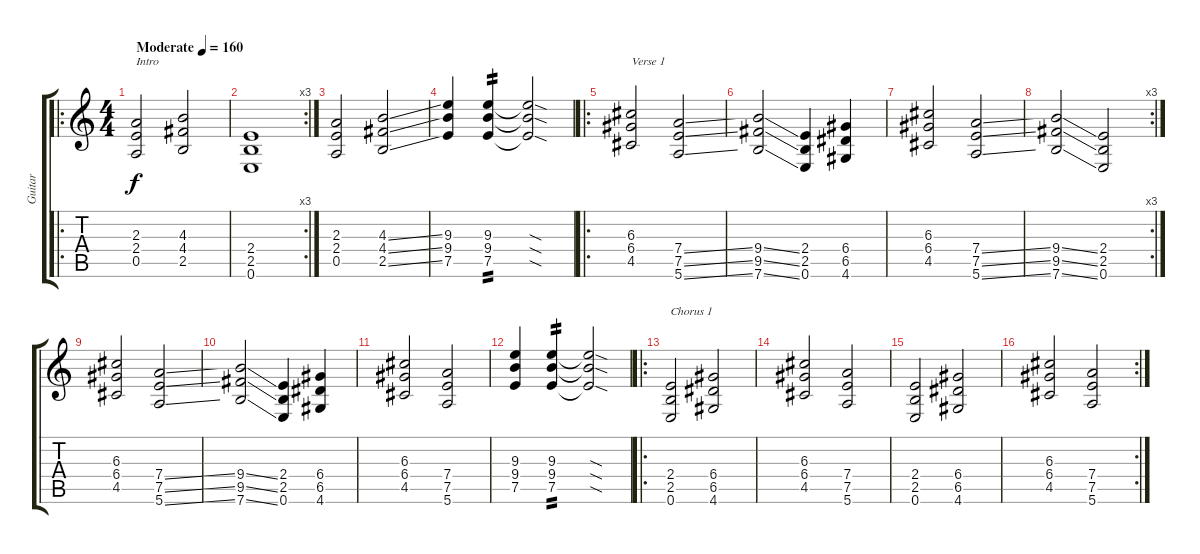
\track ("Guitar" "Guitar") {instrument distortionguitar}
\staff {score tabs}
\tuning (E4 B3 G3 D3 A2 E2) {hide}
\ro
\ts (4 4)
\tempo (160 "Moderate")
\clef g2
\ks c
(2.3 2.4 0.5).2{txt "Intro" dy f instrument distortionguitar} (4.3 4.4 2.5).2 |
\rc 3
(2.4 2.5 0.6).1 |
(2.3 2.4 0.5).2 (4.3{ss} 4.4{ss} 2.5{ss}).2 |
(9.3 9.4 7.5).4 (9.3 9.4 7.5).4{tp 2} (9.3{sod t} 9.4{sod t} 7.5{sod t}).2 |
\ro
(6.3 6.4 4.5).2{txt "Verse 1"} (7.4{ss} 7.5{ss} 5.6{ss}).2 |
(9.4{ss} 9.5{ss} 7.6{ss}).2 (2.4 2.5 0.6).4 (6.4 6.5 4.6).4 |
(6.3 6.4 4.5).2 (7.4{ss} 7.5{ss} 5.6{ss}).2 |
\rc 3
(9.4{ss} 9.5{ss} 7.6{ss}).2 (2.4 2.5 0.6).2 |
(6.3 6.4 4.5).2 (7.4{ss} 7.5{ss} 5.6{ss}).2 |
(9.4{ss} 9.5{ss} 7.6{ss}).2 (2.4 2.5 0.6).4 (6.4 6.5 4.6).4 |
(6.3 6.4 4.5).2 (7.4 7.5 5.6).2 |
(9.3 9.4 7.5).4 (9.3 9.4 7.5).4{tp 2} (9.3{sod t} 9.4{sod t} 7.5{sod t}).2 |
\ro
(2.4 2.5 0.6).2{txt "Chorus 1"} (6.4 6.5 4.6).2 |
(6.3 6.4 4.5).2 (7.4 7.5 5.6).2 |
(2.4 2.5 0.6).2 (6.4 6.5 4.6).2 |
\rc 2
(6.3 6.4 4.5).2 (7.4 7.5 5.6).2
